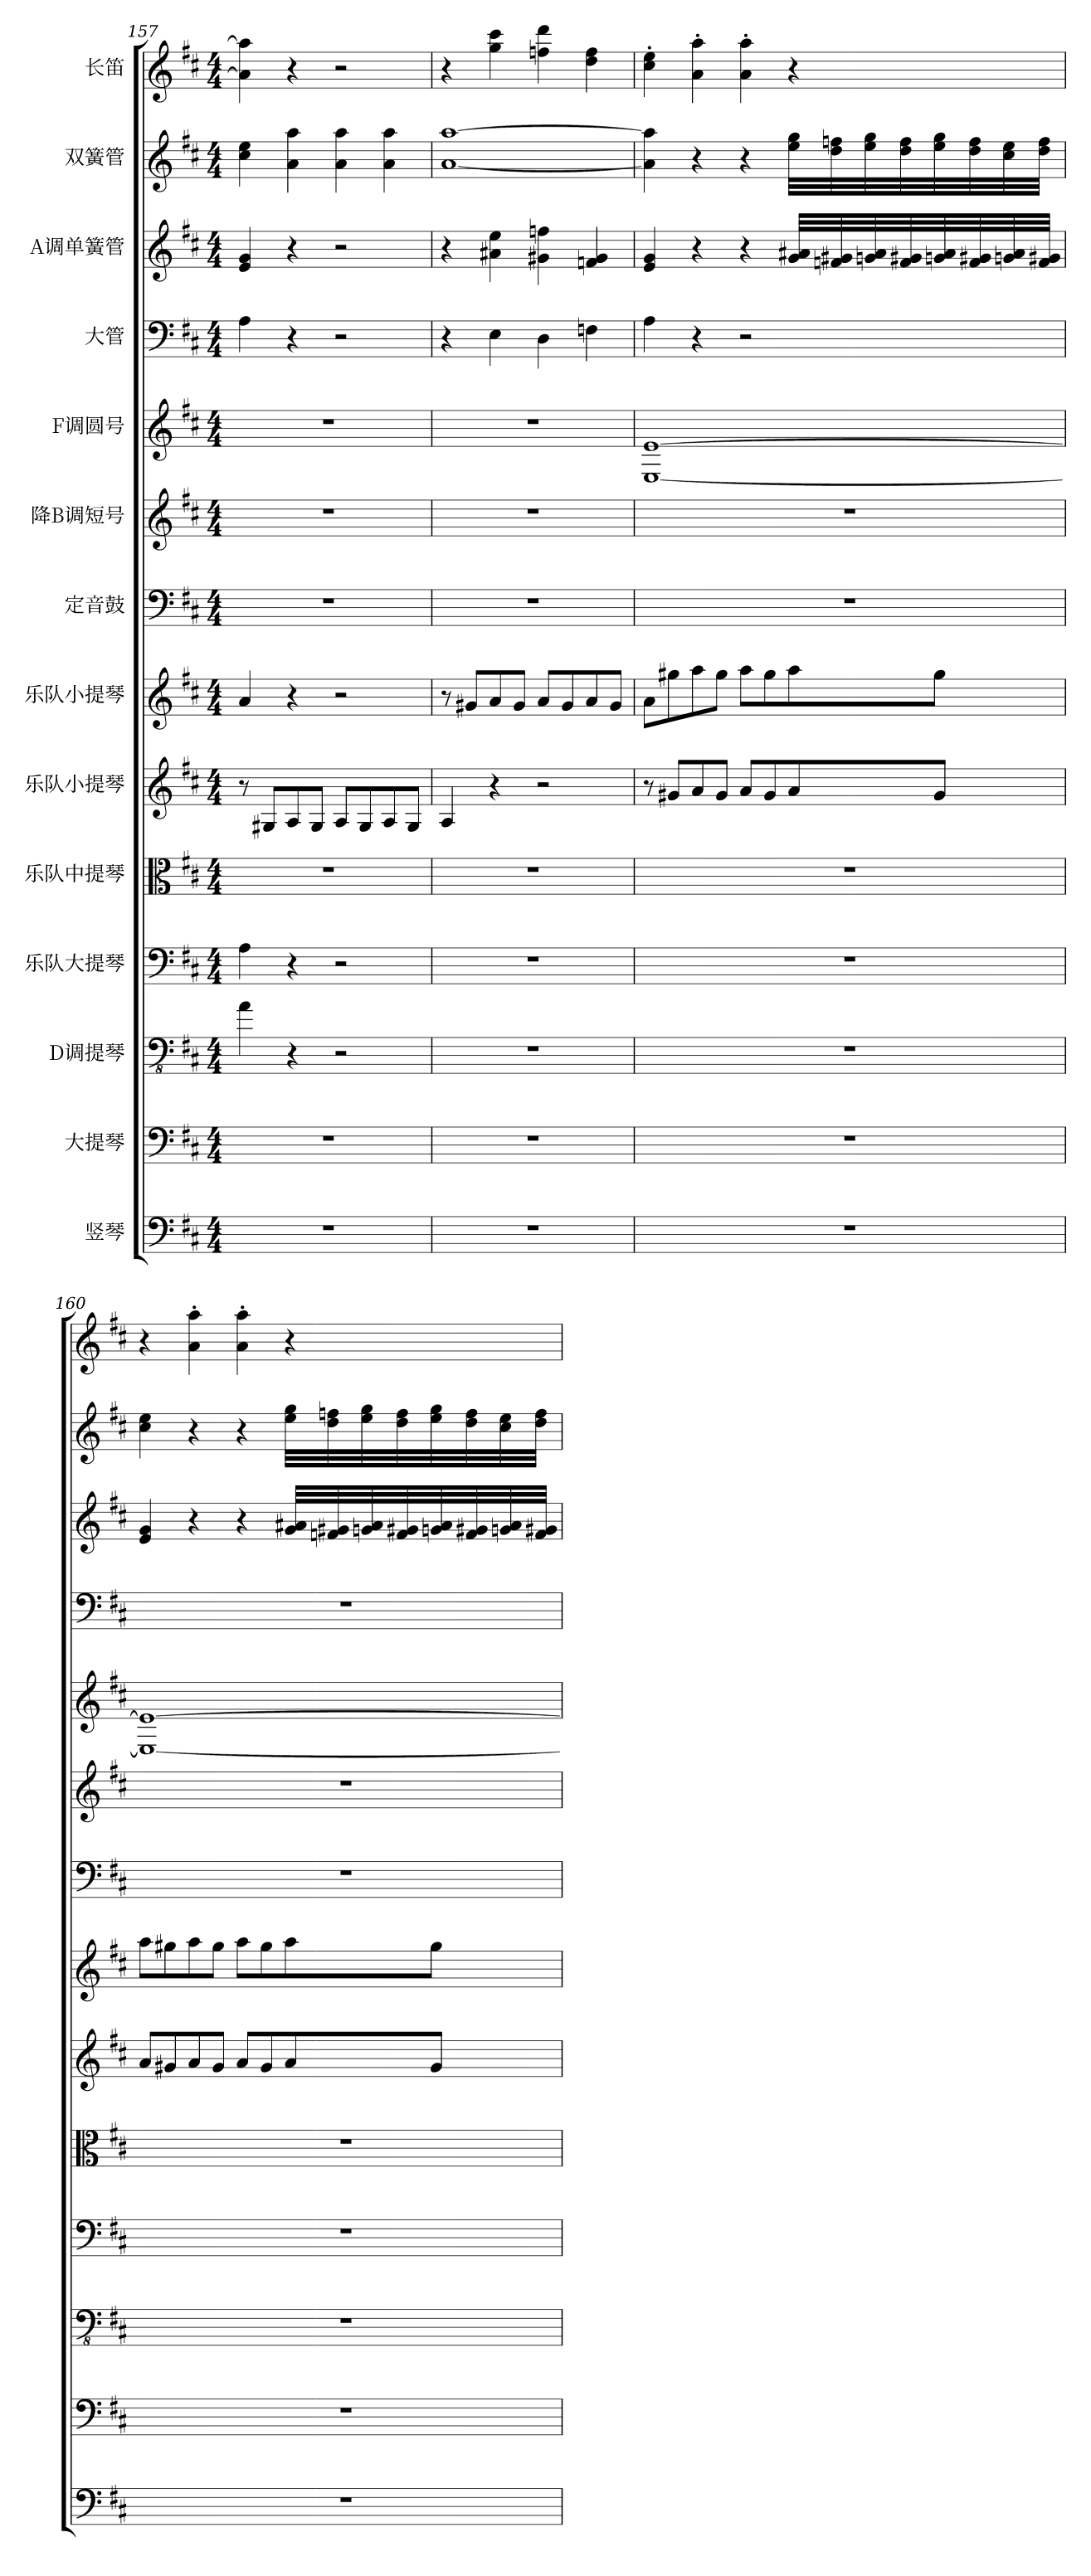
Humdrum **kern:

**kern	**kern	**kern	**kern	**kern	**kern	**kern	**kern	**kern	**kern	**kern	**kern	**kern	**kern
*part14	*part13	*part12	*part11	*part10	*part9	*part8	*part7	*part6	*part5	*part4	*part3	*part2	*part1
*staff14	*staff13	*staff12	*staff11	*staff10	*staff9	*staff8	*staff7	*staff6	*staff5	*staff4	*staff3	*staff2	*staff1
*I"竖琴	*I"大提琴	*I"D调提琴	*I"乐队大提琴	*I"乐队中提琴	*I"乐队小提琴	*I"乐队小提琴	*I"定音鼓	*I"降B调短号	*I"F调圆号	*I"大管	*I"A调单簧管	*I"双簧管	*I"长笛
*clefF4	*clefF4	*clefFv4	*clefF4	*clefC3	*clefG2	*clefG2	*clefF4	*clefG2	*clefG2	*clefF4	*clefG2	*clefG2	*clefG2
*	*	*ITrd7c12	*	*	*	*	*	*ITrd1c2	*ITrd4c7	*	*ITrd2c3	*	*
*k[f#c#]	*k[f#c#]	*k[f#c#]	*k[f#c#]	*k[f#c#]	*k[f#c#]	*k[f#c#]	*k[f#c#]	*k[]	*k[f#]	*k[f#c#]	*k[f#c#g#d#a#]	*k[f#c#]	*k[f#c#]
*M4/4	*M4/4	*M4/4	*M4/4	*M4/4	*M4/4	*M4/4	*M4/4	*M4/4	*M4/4	*M4/4	*M4/4	*M4/4	*M4/4
=157	=157	=157	=157	=157	=157	=157	=157	=157	=157	=157	=157	=157	=157
1r	1r	4AA\	4A\	1r	8r	4a/	1r	1r	1r	4A\	4c#/ 4e/	4cc#\ 4ee\	4a\] 4aa\]
.	.	.	.	.	8G#X/L	.	.	.	.	.	.	.	.
.	.	4r	4r	.	8A/	4r	.	.	.	4r	4r	4a\ 4aa\	4r
.	.	.	.	.	8G#/J	.	.	.	.	.	.	.	.
.	.	2r	2r	.	8A/L	2r	.	.	.	2r	2r	4a\ 4aa\	2r
.	.	.	.	.	8G#/	.	.	.	.	.	.	.	.
.	.	.	.	.	8A/	.	.	.	.	.	.	4a\ 4aa\	.
.	.	.	.	.	8G#/J	.	.	.	.	.	.	.	.
!!LO:PB:g=z
=158	=158	=158	=158	=158	=158	=158	=158	=158	=158	=158	=158	=158	=158
1r	1r	1r	1r	1r	4A/	8r	1r	1r	1r	4r	4r	[1a [1aa	4r
.	.	.	.	.	.	8g#X/L	.	.	.	.	.	.	.
.	.	.	.	.	4r	8a/	.	.	.	4E\	4f##X\ 4cc#\	.	4gg\ 4ccc#\
.	.	.	.	.	.	8g#/J	.	.	.	.	.	.	.
.	.	.	.	.	2r	8a/L	.	.	.	4D\	4e#X\ 4ddn\	.	4ffn\ 4ddd\
.	.	.	.	.	.	8g#/	.	.	.	.	.	.	.
.	.	.	.	.	.	8a/	.	.	.	4Fn\	4dn/ 4e#/	.	4dd\ 4ff\
.	.	.	.	.	.	8g#/J	.	.	.	.	.	.	.
=159	=159	=159	=159	=159	=159	=159	=159	=159	=159	=159	=159	=159	=159
1r	1r	1r	1r	1r	8r	8a\L	1r	1r	[1AA [1A	4A\	4c#/ 4e/	4a\] 4aa\]	4cc#\' 4ee\'
.	.	.	.	.	8g#X/L	8gg#X\	.	.	.	.	.	.	.
.	.	.	.	.	8a/	8aa\	.	.	.	4r	4r	4r	4a\' 4aa\'
.	.	.	.	.	8g#/J	8gg#\J	.	.	.	.	.	.	.
.	.	.	.	.	8a/L	8aa\L	.	.	.	2r	4r	4r	4a\' 4aa\'
.	.	.	.	.	8g#/	8gg#\	.	.	.	.	.	.	.
.	.	.	.	.	8a/	8aa\	.	.	.	.	32e/ 32f##X/LLL	32ee\ 32gg\LLL	4r
.	.	.	.	.	.	.	.	.	.	.	32dn/ 32e#X/	32dd\ 32ffn\	.
.	.	.	.	.	.	.	.	.	.	.	32en/ 32f##/	32ee\ 32gg\	.
.	.	.	.	.	.	.	.	.	.	.	32d/ 32e#X/	32dd\ 32ff\	.
.	.	.	.	.	8g#/J	8gg#\J	.	.	.	.	32en/ 32f##/	32ee\ 32gg\	.
.	.	.	.	.	.	.	.	.	.	.	32d/ 32e#X/	32dd\ 32ff\	.
.	.	.	.	.	.	.	.	.	.	.	32en/ 32f##/	32cc#\ 32ee\	.
.	.	.	.	.	.	.	.	.	.	.	32d/ 32e#X/JJJ	32dd\ 32ff\JJJ	.
!!LO:PB:g=z
=160	=160	=160	=160	=160	=160	=160	=160	=160	=160	=160	=160	=160	=160
1r	1r	1r	1r	1r	8a/L	8aa\L	1r	1r	1AA_ 1A_	1r	4c#/ 4e/	4cc#\ 4ee\	4r
.	.	.	.	.	8g#X/	8gg#X\	.	.	.	.	.	.	.
.	.	.	.	.	8a/	8aa\	.	.	.	.	4r	4r	4a\' 4aa\'
.	.	.	.	.	8g#/J	8gg#\J	.	.	.	.	.	.	.
.	.	.	.	.	8a/L	8aa\L	.	.	.	.	4r	4r	4a\' 4aa\'
.	.	.	.	.	8g#/	8gg#\	.	.	.	.	.	.	.
.	.	.	.	.	8a/	8aa\	.	.	.	.	32e/ 32f##X/LLL	32ee\ 32gg\LLL	4r
.	.	.	.	.	.	.	.	.	.	.	32dn/ 32e#X/	32dd\ 32ffn\	.
.	.	.	.	.	.	.	.	.	.	.	32en/ 32f##/	32ee\ 32gg\	.
.	.	.	.	.	.	.	.	.	.	.	32d/ 32e#X/	32dd\ 32ff\	.
.	.	.	.	.	8g#/J	8gg#\J	.	.	.	.	32en/ 32f##/	32ee\ 32gg\	.
.	.	.	.	.	.	.	.	.	.	.	32d/ 32e#X/	32dd\ 32ff\	.
.	.	.	.	.	.	.	.	.	.	.	32en/ 32f##/	32cc#\ 32ee\	.
.	.	.	.	.	.	.	.	.	.	.	32d/ 32e#X/JJJ	32dd\ 32ff\JJJ	.
=	=	=	=	=	=	=	=	=	=	=	=	=	=
*-	*-	*-	*-	*-	*-	*-	*-	*-	*-	*-	*-	*-	*-
